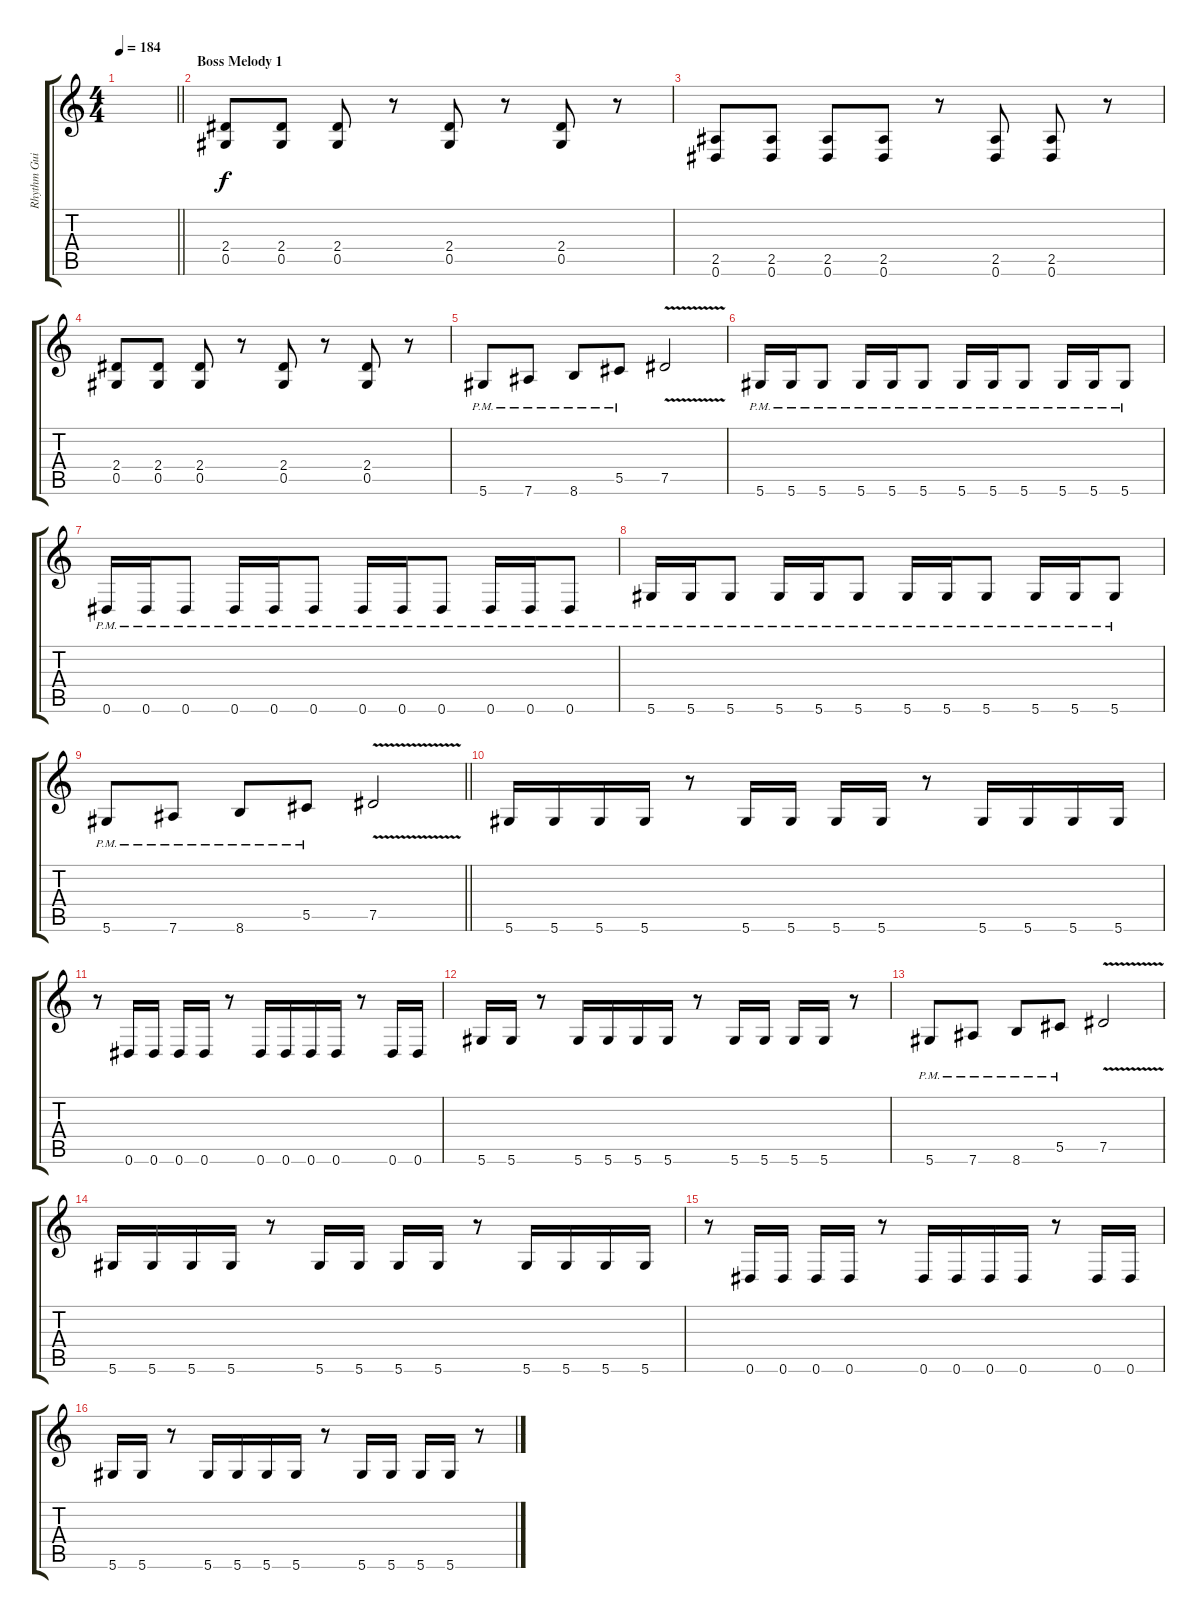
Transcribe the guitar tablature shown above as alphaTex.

\track ("Rhythm Guitar 1" "Rhythm Gui") {instrument distortionguitar}
\staff {score tabs}
\tuning (Eb4 Bb3 Gb3 Db3 Ab2 Eb2) {hide}
\ts (4 4)
\tempo 184
\clef g2
\barLineRight lightlight
\ks c
|
\section ("" "Boss Melody 1")
(2.4 0.5).8 (2.4 0.5).8 (2.4 0.5).8 r.8 (2.4 0.5).8 r.8 (2.4 0.5).8 r.8 |
(2.5 0.6).8 (2.5 0.6).8 (2.5 0.6).8 (2.5 0.6).8 r.8 (2.5 0.6).8 (2.5 0.6).8 r.8 |
(2.4 0.5).8 (2.4 0.5).8 (2.4 0.5).8 r.8 (2.4 0.5).8 r.8 (2.4 0.5).8 r.8 |
5.6{pm}.8 7.6{pm}.8 8.6{pm}.8 5.5{pm}.8 7.5{v}.2 |
5.6{pm}.16 5.6{pm}.16 5.6{pm}.8 5.6{pm}.16 5.6{pm}.16 5.6{pm}.8 5.6{pm}.16 5.6{pm}.16 5.6{pm}.8 5.6{pm}.16 5.6{pm}.16 5.6{pm}.8 |
0.6{pm}.16 0.6{pm}.16 0.6{pm}.8 0.6{pm}.16 0.6{pm}.16 0.6{pm}.8 0.6{pm}.16 0.6{pm}.16 0.6{pm}.8 0.6{pm}.16 0.6{pm}.16 0.6{pm}.8 |
5.6{pm}.16 5.6{pm}.16 5.6{pm}.8 5.6{pm}.16 5.6{pm}.16 5.6{pm}.8 5.6{pm}.16 5.6{pm}.16 5.6{pm}.8 5.6{pm}.16 5.6{pm}.16 5.6{pm}.8 |
\barLineRight lightlight
5.6{pm}.8 7.6{pm}.8 8.6{pm}.8 5.5{pm}.8 7.5{v}.2 |
5.6.16 5.6.16 5.6.16 5.6.16 r.8 5.6.16 5.6.16 5.6.16 5.6.16 r.8 5.6.16 5.6.16 5.6.16 5.6.16 |
r.8 0.6.16 0.6.16 0.6.16 0.6.16 r.8 0.6.16 0.6.16 0.6.16 0.6.16 r.8 0.6.16 0.6.16 |
5.6.16 5.6.16 r.8 5.6.16 5.6.16 5.6.16 5.6.16 r.8 5.6.16 5.6.16 5.6.16 5.6.16 r.8 |
5.6{pm}.8 7.6{pm}.8 8.6{pm}.8 5.5{pm}.8 7.5{v}.2 |
5.6.16 5.6.16 5.6.16 5.6.16 r.8 5.6.16 5.6.16 5.6.16 5.6.16 r.8 5.6.16 5.6.16 5.6.16 5.6.16 |
r.8 0.6.16 0.6.16 0.6.16 0.6.16 r.8 0.6.16 0.6.16 0.6.16 0.6.16 r.8 0.6.16 0.6.16 |
5.6.16 5.6.16 r.8 5.6.16 5.6.16 5.6.16 5.6.16 r.8 5.6.16 5.6.16 5.6.16 5.6.16 r.8
